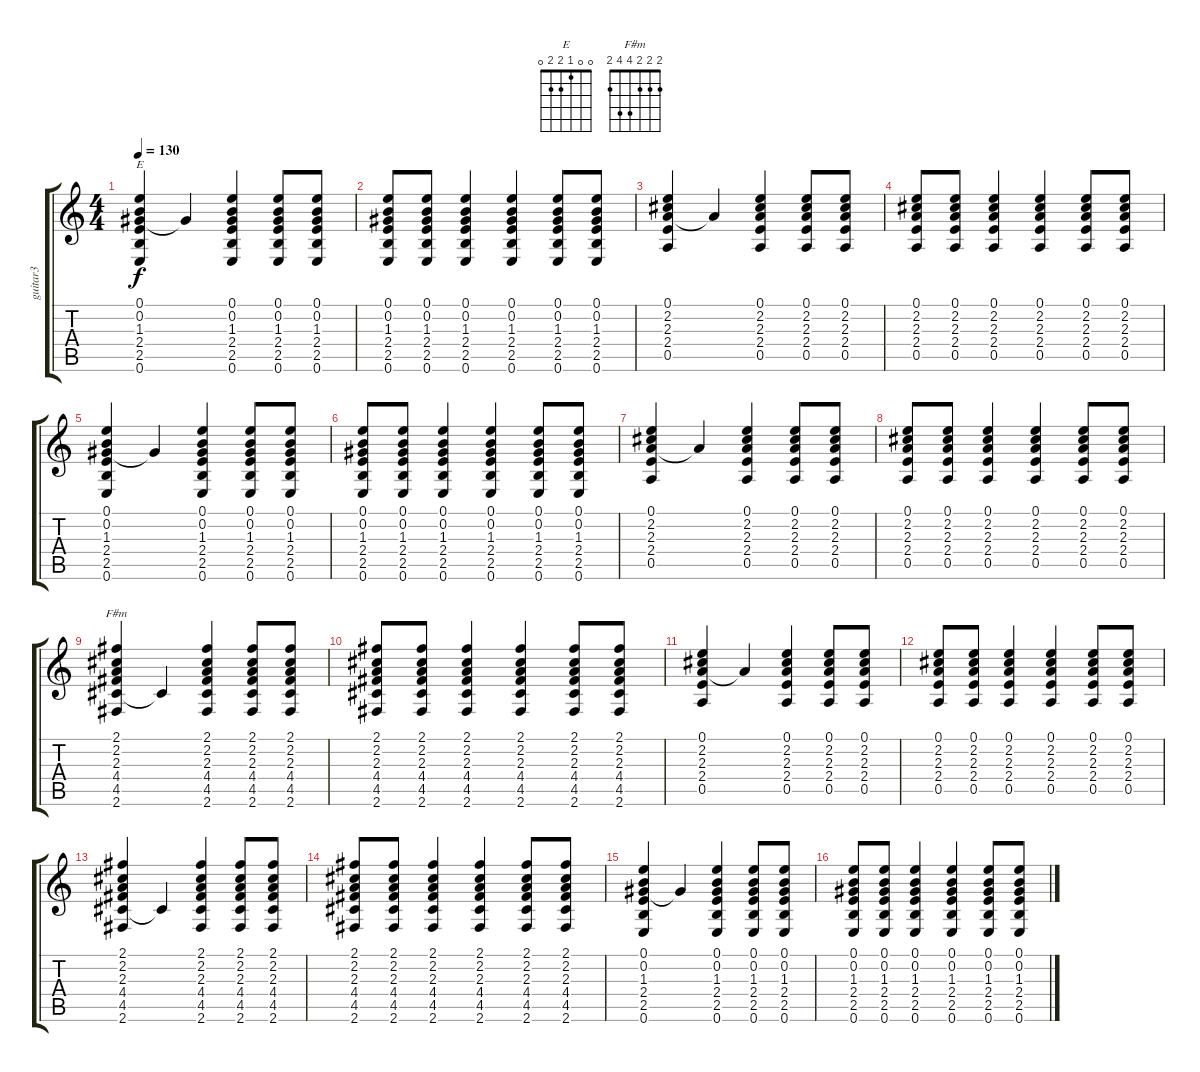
\track ("guitar3" "guitar3") {instrument acousticguitarsteel}
\staff {score tabs}
\tuning (E4 B3 G3 D3 A2 E2) {hide}
\chord ("E" 0 0 1 2 2 0)
\chord ("F#m" 2 2 2 4 4 2)
\ts (4 4)
\tempo 130
\clef g2
\ks c
(0.1 0.2 1.3 2.4 2.5 0.6).4{ch "E" dy f} 1.3{t}.4 (0.1 0.2 1.3 2.4 2.5 0.6).4 (0.1 0.2 1.3 2.4 2.5 0.6).8 (0.1 0.2 1.3 2.4 2.5 0.6).8 |
(0.1 0.2 1.3 2.4 2.5 0.6).8 (0.1 0.2 1.3 2.4 2.5 0.6).8 (0.1 0.2 1.3 2.4 2.5 0.6).4 (0.1 0.2 1.3 2.4 2.5 0.6).4 (0.1 0.2 1.3 2.4 2.5 0.6).8 (0.1 0.2 1.3 2.4 2.5 0.6).8 |
(0.1 2.2 2.3 2.4 0.5).4 2.3{t}.4 (0.1 2.2 2.3 2.4 0.5).4 (0.1 2.2 2.3 2.4 0.5).8 (0.1 2.2 2.3 2.4 0.5).8 |
(0.1 2.2 2.3 2.4 0.5).8 (0.1 2.2 2.3 2.4 0.5).8 (0.1 2.2 2.3 2.4 0.5).4 (0.1 2.2 2.3 2.4 0.5).4 (0.1 2.2 2.3 2.4 0.5).8 (0.1 2.2 2.3 2.4 0.5).8 |
(0.1 0.2 1.3 2.4 2.5 0.6).4 1.3{t}.4 (0.1 0.2 1.3 2.4 2.5 0.6).4 (0.1 0.2 1.3 2.4 2.5 0.6).8 (0.1 0.2 1.3 2.4 2.5 0.6).8 |
(0.1 0.2 1.3 2.4 2.5 0.6).8 (0.1 0.2 1.3 2.4 2.5 0.6).8 (0.1 0.2 1.3 2.4 2.5 0.6).4 (0.1 0.2 1.3 2.4 2.5 0.6).4 (0.1 0.2 1.3 2.4 2.5 0.6).8 (0.1 0.2 1.3 2.4 2.5 0.6).8 |
(0.1 2.2 2.3 2.4 0.5).4 2.3{t}.4 (0.1 2.2 2.3 2.4 0.5).4 (0.1 2.2 2.3 2.4 0.5).8 (0.1 2.2 2.3 2.4 0.5).8 |
(0.1 2.2 2.3 2.4 0.5).8 (0.1 2.2 2.3 2.4 0.5).8 (0.1 2.2 2.3 2.4 0.5).4 (0.1 2.2 2.3 2.4 0.5).4 (0.1 2.2 2.3 2.4 0.5).8 (0.1 2.2 2.3 2.4 0.5).8 |
(2.1 2.2 2.3 4.4 4.5 2.6).4{ch "F#m"} 4.5{t}.4 (2.1 2.2 2.3 4.4 4.5 2.6).4 (2.1 2.2 2.3 4.4 4.5 2.6).8 (2.1 2.2 2.3 4.4 4.5 2.6).8 |
(2.1 2.2 2.3 4.4 4.5 2.6).8 (2.1 2.2 2.3 4.4 4.5 2.6).8 (2.1 2.2 2.3 4.4 4.5 2.6).4 (2.1 2.2 2.3 4.4 4.5 2.6).4 (2.1 2.2 2.3 4.4 4.5 2.6).8 (2.1 2.2 2.3 4.4 4.5 2.6).8 |
(0.1 2.2 2.3 2.4 0.5).4 2.3{t}.4 (0.1 2.2 2.3 2.4 0.5).4 (0.1 2.2 2.3 2.4 0.5).8 (0.1 2.2 2.3 2.4 0.5).8 |
(0.1 2.2 2.3 2.4 0.5).8 (0.1 2.2 2.3 2.4 0.5).8 (0.1 2.2 2.3 2.4 0.5).4 (0.1 2.2 2.3 2.4 0.5).4 (0.1 2.2 2.3 2.4 0.5).8 (0.1 2.2 2.3 2.4 0.5).8 |
(2.1 2.2 2.3 4.4 4.5 2.6).4 4.5{t}.4 (2.1 2.2 2.3 4.4 4.5 2.6).4 (2.1 2.2 2.3 4.4 4.5 2.6).8 (2.1 2.2 2.3 4.4 4.5 2.6).8 |
(2.1 2.2 2.3 4.4 4.5 2.6).8 (2.1 2.2 2.3 4.4 4.5 2.6).8 (2.1 2.2 2.3 4.4 4.5 2.6).4 (2.1 2.2 2.3 4.4 4.5 2.6).4 (2.1 2.2 2.3 4.4 4.5 2.6).8 (2.1 2.2 2.3 4.4 4.5 2.6).8 |
(0.1 0.2 1.3 2.4 2.5 0.6).4 1.3{t}.4 (0.1 0.2 1.3 2.4 2.5 0.6).4 (0.1 0.2 1.3 2.4 2.5 0.6).8 (0.1 0.2 1.3 2.4 2.5 0.6).8 |
(0.1 0.2 1.3 2.4 2.5 0.6).8 (0.1 0.2 1.3 2.4 2.5 0.6).8 (0.1 0.2 1.3 2.4 2.5 0.6).4 (0.1 0.2 1.3 2.4 2.5 0.6).4 (0.1 0.2 1.3 2.4 2.5 0.6).8 (0.1 0.2 1.3 2.4 2.5 0.6).8
